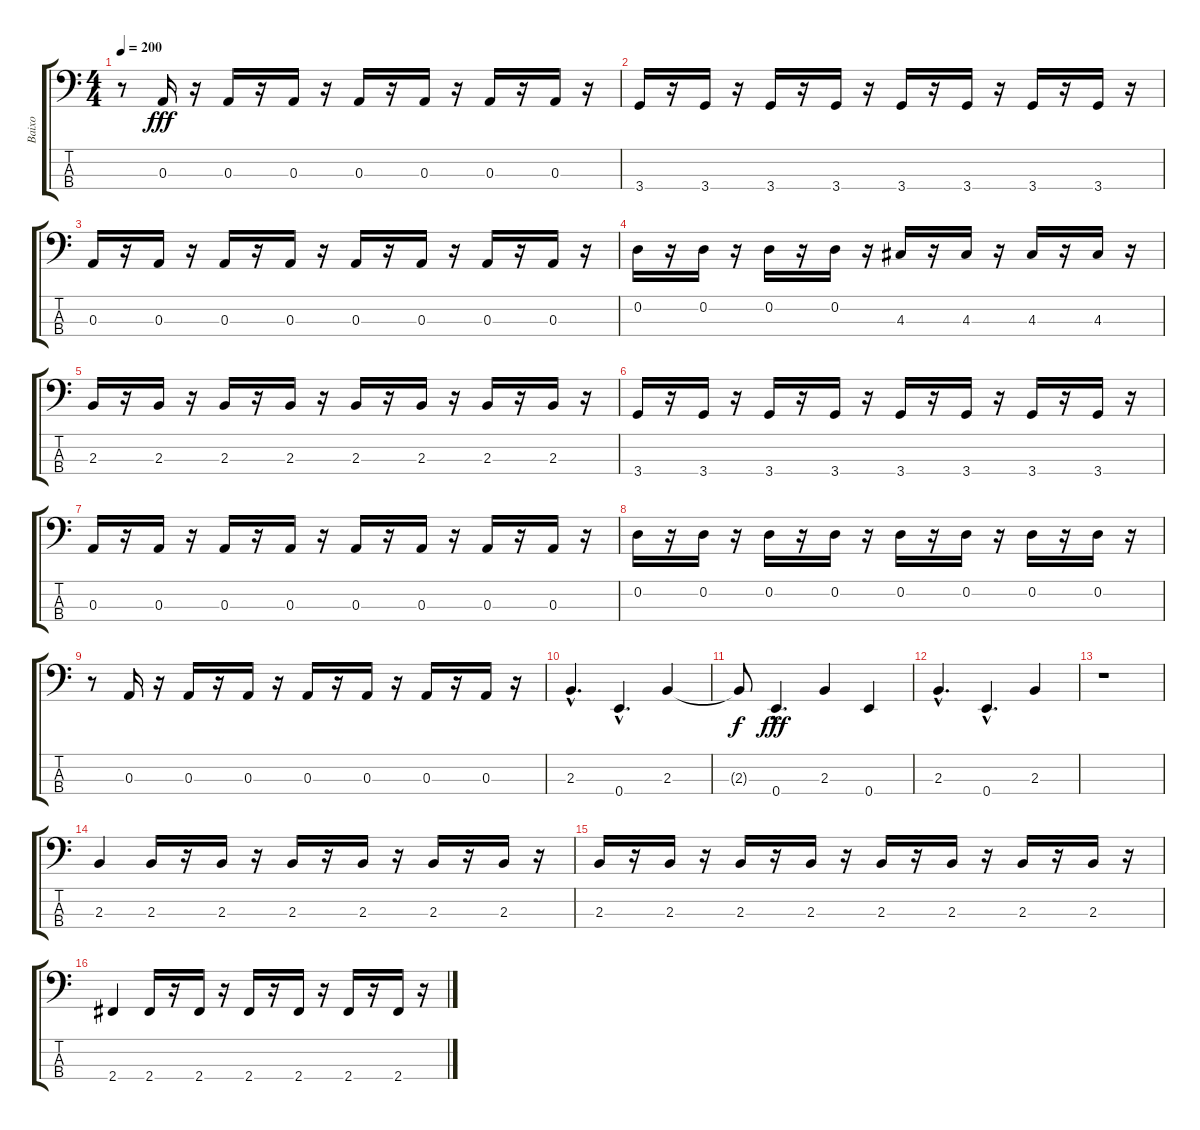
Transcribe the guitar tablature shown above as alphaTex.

\track ("Baixo" "Baixo") {instrument electricbasspick}
\staff {score tabs}
\tuning (G2 D2 A1 E1) {hide}
\ts (4 4)
\tempo 200
\clef f4
\ks c
r.8{dy fff} 0.3.16 r.16 0.3.16 r.16 0.3.16 r.16 0.3.16 r.16 0.3.16 r.16 0.3.16 r.16 0.3.16 r.16 |
3.4.16 r.16 3.4.16 r.16 3.4.16 r.16 3.4.16 r.16 3.4.16 r.16 3.4.16 r.16 3.4.16 r.16 3.4.16 r.16 |
0.3.16 r.16 0.3.16 r.16 0.3.16 r.16 0.3.16 r.16 0.3.16 r.16 0.3.16 r.16 0.3.16 r.16 0.3.16 r.16 |
0.2.16 r.16 0.2.16 r.16 0.2.16 r.16 0.2.16 r.16 4.3.16 r.16 4.3.16 r.16 4.3.16 r.16 4.3.16 r.16 |
2.3.16 r.16 2.3.16 r.16 2.3.16 r.16 2.3.16 r.16 2.3.16 r.16 2.3.16 r.16 2.3.16 r.16 2.3.16 r.16 |
3.4.16 r.16 3.4.16 r.16 3.4.16 r.16 3.4.16 r.16 3.4.16 r.16 3.4.16 r.16 3.4.16 r.16 3.4.16 r.16 |
0.3.16 r.16 0.3.16 r.16 0.3.16 r.16 0.3.16 r.16 0.3.16 r.16 0.3.16 r.16 0.3.16 r.16 0.3.16 r.16 |
0.2.16 r.16 0.2.16 r.16 0.2.16 r.16 0.2.16 r.16 0.2.16 r.16 0.2.16 r.16 0.2.16 r.16 0.2.16 r.16 |
r.8 0.3.16 r.16 0.3.16 r.16 0.3.16 r.16 0.3.16 r.16 0.3.16 r.16 0.3.16 r.16 0.3.16 r.16 |
2.3{hac}.4{d} 0.4{hac}.4{d} 2.3.4 |
2.3{t}.8{dy f} 0.4{hac}.4{d dy fff} 2.3.4 0.4.4 |
2.3{hac}.4{d} 0.4{hac}.4{d} 2.3.4 |
r.1 |
2.3.4 2.3.16 r.16 2.3.16 r.16 2.3.16 r.16 2.3.16 r.16 2.3.16 r.16 2.3.16 r.16 |
2.3.16 r.16 2.3.16 r.16 2.3.16 r.16 2.3.16 r.16 2.3.16 r.16 2.3.16 r.16 2.3.16 r.16 2.3.16 r.16 |
2.4.4 2.4.16 r.16 2.4.16 r.16 2.4.16 r.16 2.4.16 r.16 2.4.16 r.16 2.4.16 r.16
